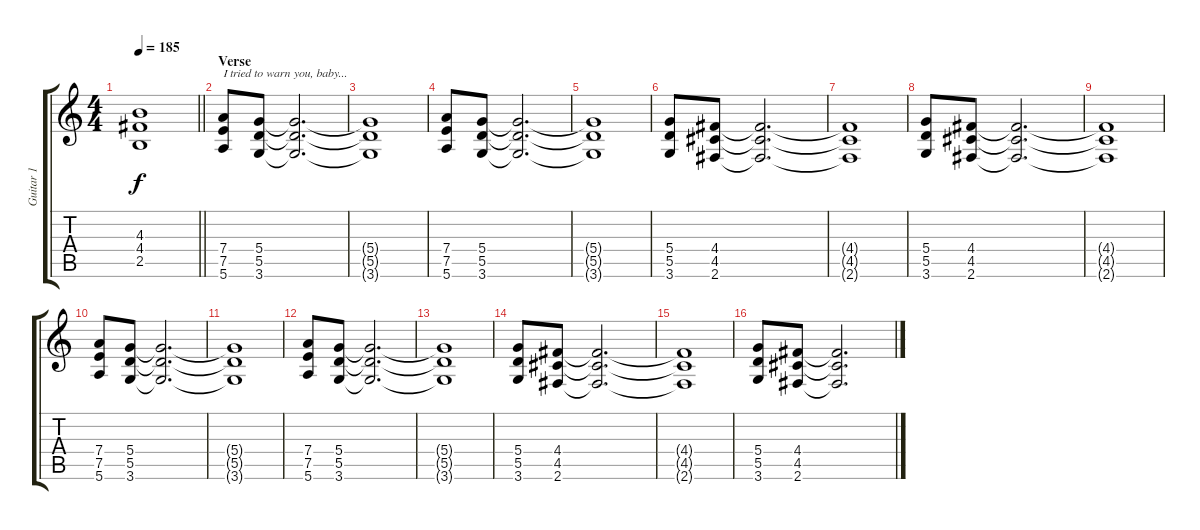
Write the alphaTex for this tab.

\track ("Guitar 1" "Guitar 1") {instrument distortionguitar}
\staff {score tabs}
\tuning (E4 B3 G3 D3 A2 E2) {hide}
\ts (4 4)
\tempo 185
\clef g2
\barLineRight lightlight
\ks c
(4.3{t} 4.4{t} 2.5{t}).1{dy f} |
\section ("" "Verse")
(7.4 7.5 5.6).8{txt "I tried to warn you, baby..."} (5.4 5.5 3.6).8 (5.4{t} 5.5{t} 3.6{t}).2{d} |
(5.4{t} 5.5{t} 3.6{t}).1 |
(7.4 7.5 5.6).8 (5.4 5.5 3.6).8 (5.4{t} 5.5{t} 3.6{t}).2{d} |
(5.4{t} 5.5{t} 3.6{t}).1 |
(5.4 5.5 3.6).8 (4.4 4.5 2.6).8 (4.4{t} 4.5{t} 2.6{t}).2{d} |
(4.4{t} 4.5{t} 2.6{t}).1 |
(5.4 5.5 3.6).8 (4.4 4.5 2.6).8 (4.4{t} 4.5{t} 2.6{t}).2{d} |
(4.4{t} 4.5{t} 2.6{t}).1 |
(7.4 7.5 5.6).8 (5.4 5.5 3.6).8 (5.4{t} 5.5{t} 3.6{t}).2{d} |
(5.4{t} 5.5{t} 3.6{t}).1 |
(7.4 7.5 5.6).8 (5.4 5.5 3.6).8 (5.4{t} 5.5{t} 3.6{t}).2{d} |
(5.4{t} 5.5{t} 3.6{t}).1 |
(5.4 5.5 3.6).8 (4.4 4.5 2.6).8 (4.4{t} 4.5{t} 2.6{t}).2{d} |
(4.4{t} 4.5{t} 2.6{t}).1 |
(5.4 5.5 3.6).8 (4.4 4.5 2.6).8 (4.4{t} 4.5{t} 2.6{t}).2{d}
